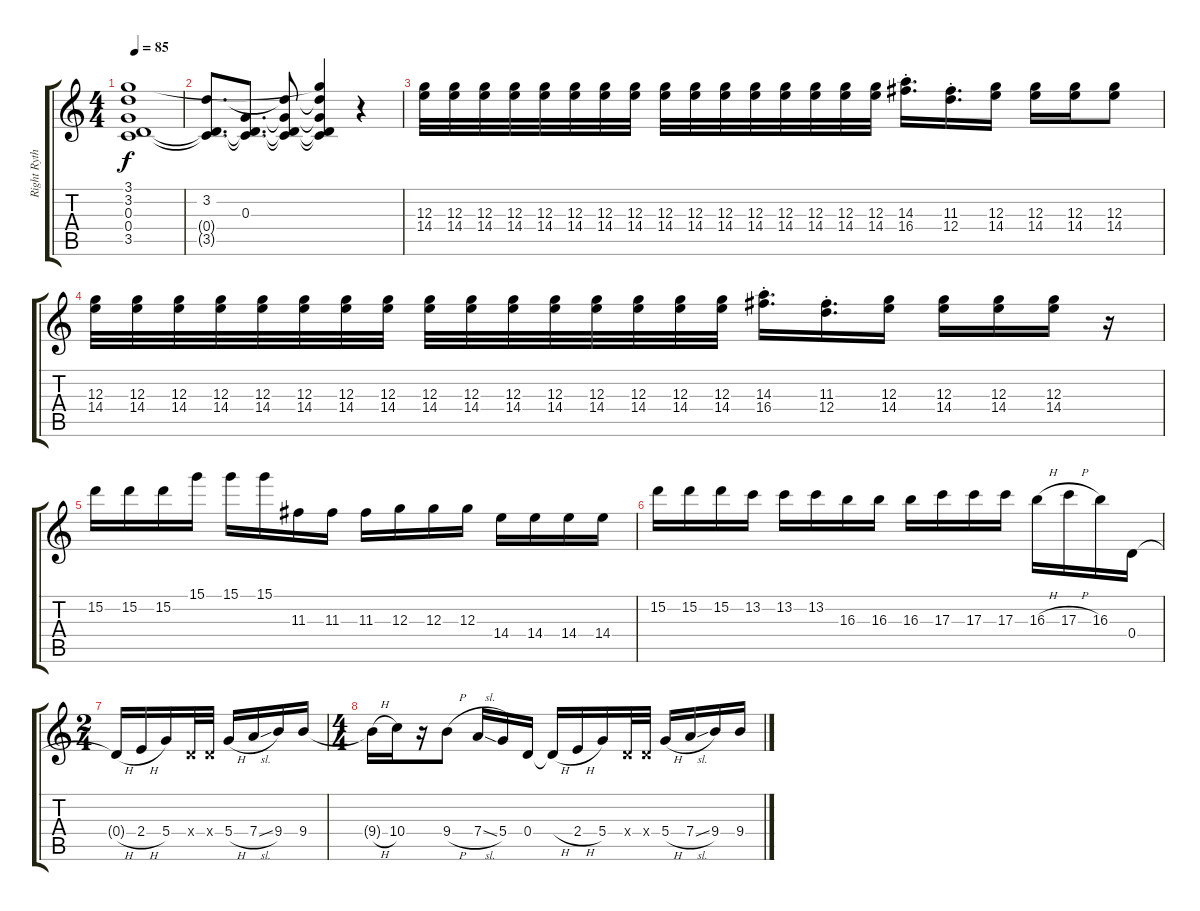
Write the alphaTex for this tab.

\track ("Right Rythm Guitar" "Right Ryth") {instrument distortionguitar bank 78}
\staff {score tabs}
\tuning (E4 B3 G3 D3 A2 D2) {hide}
\ts (4 4)
\tempo 85
\clef g2
\ks c
(3.1 3.2 0.3 0.4 3.5).1{dy f} |
(3.2 0.4{t} 3.5{t}).8{d} (0.3 0.4{t} 3.5{t}).8{d} (3.2{t} 0.3{t} 0.4{t} 3.5{t}).8 (3.1{t} 3.2{t} 0.3{t} 0.4{t} 3.5{t}).4 r.4 |
(12.3 14.4).32 (12.3 14.4).32 (12.3 14.4).32 (12.3 14.4).32 (12.3 14.4).32 (12.3 14.4).32 (12.3 14.4).32 (12.3 14.4).32 (12.3 14.4).32 (12.3 14.4).32 (12.3 14.4).32 (12.3 14.4).32 (12.3 14.4).32 (12.3 14.4).32 (12.3 14.4).32 (12.3 14.4).32 (14.3{st} 16.4{st}).16{d} (11.3{st} 12.4{st}).16{d} (12.3 14.4).16 (12.3 14.4).16 (12.3 14.4).16 (12.3 14.4).8 |
(12.3 14.4).32 (12.3 14.4).32 (12.3 14.4).32 (12.3 14.4).32 (12.3 14.4).32 (12.3 14.4).32 (12.3 14.4).32 (12.3 14.4).32 (12.3 14.4).32 (12.3 14.4).32 (12.3 14.4).32 (12.3 14.4).32 (12.3 14.4).32 (12.3 14.4).32 (12.3 14.4).32 (12.3 14.4).32 (14.3{st} 16.4{st}).16{d} (11.3{st} 12.4{st}).16{d} (12.3 14.4).16 (12.3 14.4).16 (12.3 14.4).16 (12.3 14.4).16 r.16 |
15.2.16 15.2.16 15.2.16 15.1.16 15.1.16 15.1.16 11.3.16 11.3.16 11.3.16 12.3.16 12.3.16 12.3.16 14.4.16 14.4.16 14.4.16 14.4.16 |
15.2.16 15.2.16 15.2.16 13.2.16 13.2.16 13.2.16 16.3.16 16.3.16 16.3.16 17.3.16 17.3.16 17.3.16 16.3{h}.16 17.3{h}.16 16.3.16 0.4.16 |
\ts (2 4)
0.4{h t}.16 2.4{h}.16 5.4.16 0.4{x}.32 0.4{x}.32 5.4{h}.16 7.4{sl}.16 9.4.16 9.4.16 |
\ts (4 4)
9.4{h t}.16 10.4.16 r.16 9.4{h}.8 7.4{sl}.16 5.4.16 0.4.16 0.4{h t}.16 2.4{h}.16 5.4.16 0.4{x}.32 0.4{x}.32 5.4{h}.16 7.4{sl}.16 9.4.16 9.4.16
